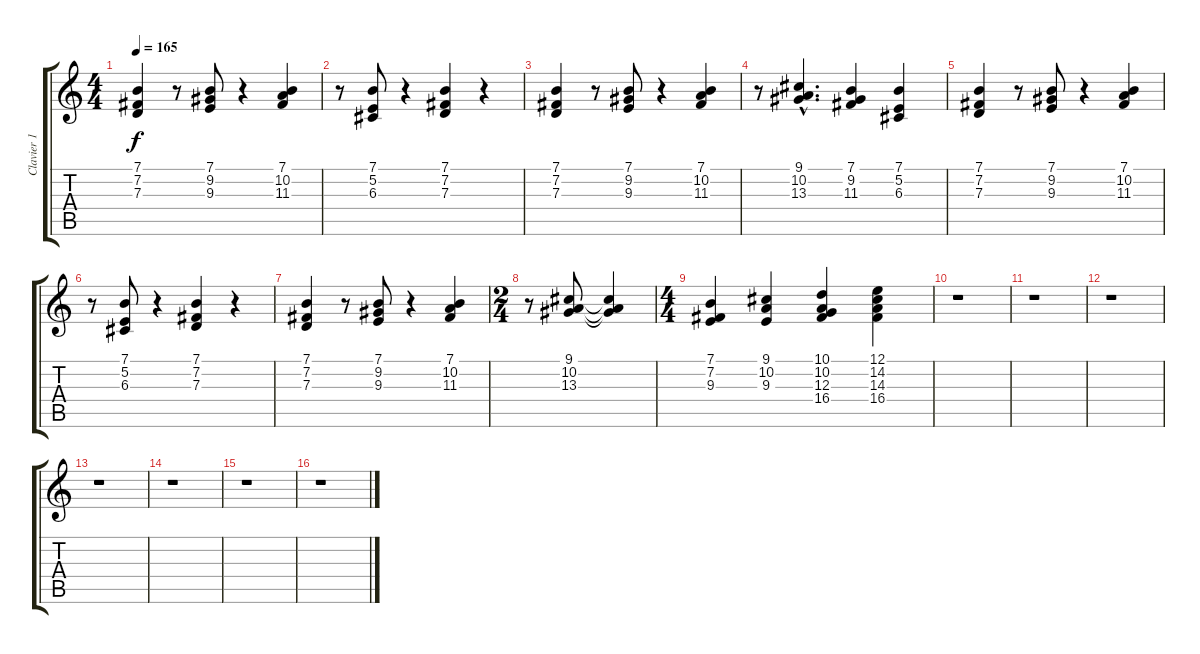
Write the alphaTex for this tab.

\track ("Clavier 1" "Clavier 1") {instrument voiceoohs}
\staff {score tabs}
\tuning (E4 B3 G3 D3 A2 E2) {hide}
\ts (4 4)
\tempo 165
\clef g2
\ks c
(7.1 7.2 7.3).4{dy f} r.8 (7.1 9.2 9.3).8 r.4 (7.1 10.2 11.3).4 |
r.8 (7.1 5.2 6.3).8 r.4 (7.1 7.2 7.3).4 r.4 |
(7.1 7.2 7.3).4 r.8 (7.1 9.2 9.3).8 r.4 (7.1 10.2 11.3).4 |
r.8 (9.1{hac} 10.2{hac} 13.3{hac}).4{d} (7.1 9.2 11.3).4 (7.1 5.2 6.3).4 |
(7.1 7.2 7.3).4 r.8 (7.1 9.2 9.3).8 r.4 (7.1 10.2 11.3).4 |
r.8 (7.1 5.2 6.3).8 r.4 (7.1 7.2 7.3).4 r.4 |
(7.1 7.2 7.3).4 r.8 (7.1 9.2 9.3).8 r.4 (7.1 10.2 11.3).4 |
\ts (2 4)
r.8 (9.1 10.2 13.3).8 (9.1{t} 10.2{t} 13.3{t}).4 |
\ts (4 4)
(7.1 7.2 9.3).4 (9.1 10.2 9.3).4 (10.1 10.2 12.3 16.4).4 (12.1 14.2 14.3 16.4).4 |
r.1 |
r.1 |
r.1 |
r.1 |
r.1 |
r.1 |
r.1
